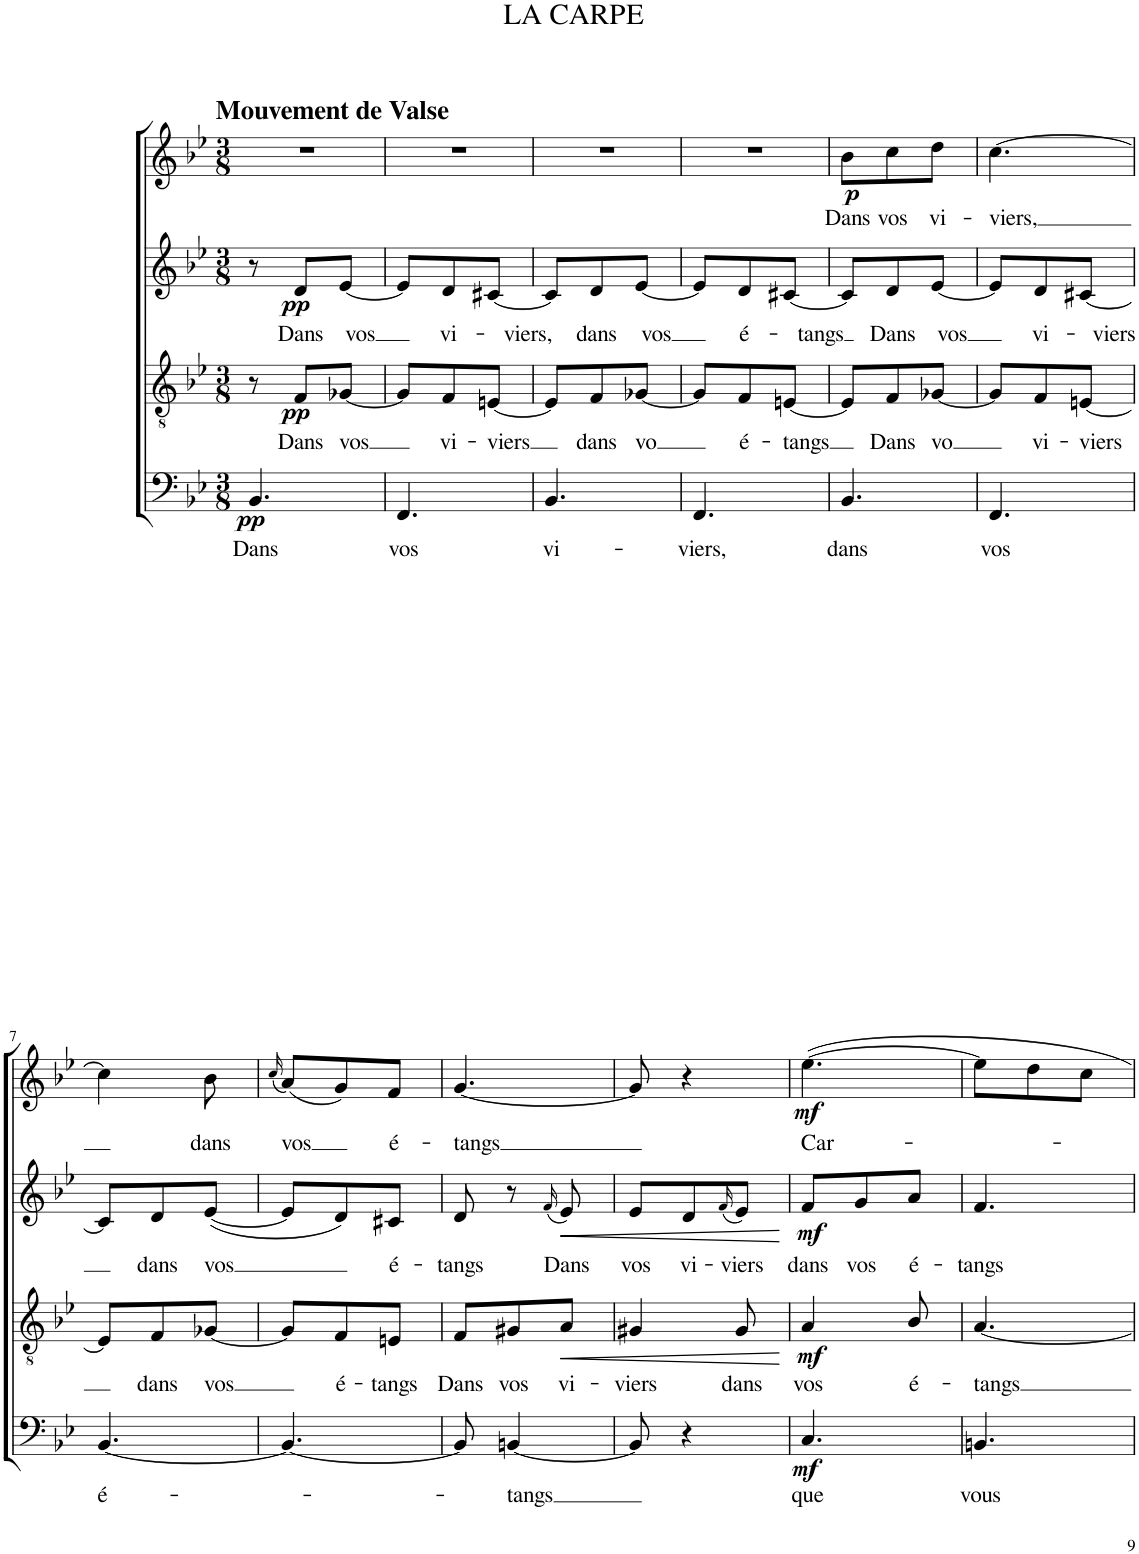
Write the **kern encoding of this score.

**kern	**text	**dynam	**kern	**text	**dynam	**kern	**text	**dynam	**kern	**text	**dynam
*part4	*part4	*part4	*part3	*part3	*part3	*part2	*part2	*part2	*part1	*part1	*part1
*staff4	*staff4	*staff4	*staff3	*staff3	*staff3	*staff2	*staff2	*staff2	*staff1	*staff1	*staff1
*I"Bass	*	*	*I"Tenor	*	*	*I"Alto	*	*	*I"Soprano	*	*
*clefF4	*	*	*clefGv2	*	*	*clefG2	*	*	*clefG2	*	*
*k[b-e-]	*	*	*k[b-e-]	*	*	*k[b-e-]	*	*	*k[b-e-]	*	*
*M3/8	*	*	*M3/8	*	*	*M3/8	*	*	*M3/8	*	*
=1	=1	=1	=1	=1	=1	=1	=1	=1	=1	=1	=1
!	!	!	!	!	!	!	!	!	!LO:TX:a:B:t=Mouvement de Valse	!	!
!	!LO:LY:b	!LO:DY:b	!	!	!	!	!	!	!	!	!
4.BB-/	Dans	pp	8r	.	.	8r	.	.	4.r	.	.
!	!	!	!	!LO:LY:b	!LO:DY:b	!	!LO:LY:b	!LO:DY:b	!	!	!
.	.	.	8F/L	Dans	pp	8d/L	Dans	pp	.	.	.
!	!	!	!	!LO:LY:b	!	!	!LO:LY:b	!	!	!	!
.	.	.	[8G-X/J	vos	.	[8e-/J	vos	.	.	.	.
=2	=2	=2	=2	=2	=2	=2	=2	=2	=2	=2	=2
!	!LO:LY:b	!	!	!	!	!	!	!	!	!	!
4.FF/	vos	.	8G-/L]	.	.	8e-/L]	.	.	4.r	.	.
!	!	!	!	!LO:LY:b	!	!	!LO:LY:b	!	!	!	!
.	.	.	8F/	vi-	.	8d/	vi-	.	.	.	.
!	!	!	!	!LO:LY:b	!	!	!LO:LY:b	!	!	!	!
.	.	.	[8En/J	-viers	.	[8c#X/J	-viers,	.	.	.	.
=3	=3	=3	=3	=3	=3	=3	=3	=3	=3	=3	=3
!	!LO:LY:b	!	!	!	!	!	!	!	!	!	!
4.BB-/	vi-	.	8E/L]	.	.	8c#/L]	.	.	4.r	.	.
!	!	!	!	!LO:LY:b	!	!	!LO:LY:b	!	!	!	!
.	.	.	8F/	dans	.	8d/	dans	.	.	.	.
!	!	!	!	!LO:LY:b	!	!	!LO:LY:b	!	!	!	!
.	.	.	[8G-X/J	vo	.	[8e-/J	vos	.	.	.	.
=4	=4	=4	=4	=4	=4	=4	=4	=4	=4	=4	=4
!	!LO:LY:b	!	!	!	!	!	!	!	!	!	!
4.FF/	-viers,	.	8G-/L]	.	.	8e-/L]	.	.	4.r	.	.
!	!	!	!	!LO:LY:b	!	!	!LO:LY:b	!	!	!	!
.	.	.	8F/	é-	.	8d/	é-	.	.	.	.
!	!	!	!	!LO:LY:b	!	!	!LO:LY:b	!	!	!	!
.	.	.	[8En/J	-tangs	.	[8c#X/J	-tangs	.	.	.	.
=5	=5	=5	=5	=5	=5	=5	=5	=5	=5	=5	=5
!	!LO:LY:b	!	!	!	!	!	!	!	!	!LO:LY:b	!LO:DY:b
4.BB-/	dans	.	8E/L]	.	.	8c#/L]	.	.	8b-\L	Dans	p
!	!	!	!	!LO:LY:b	!	!	!LO:LY:b	!	!	!LO:LY:b	!
.	.	.	8F/	Dans	.	8d/	Dans	.	8cc\	vos	.
!	!	!	!	!LO:LY:b	!	!	!LO:LY:b	!	!	!LO:LY:b	!
.	.	.	[8G-X/J	vo	.	[8e-/J	vos	.	8dd\J	vi-	.
=6	=6	=6	=6	=6	=6	=6	=6	=6	=6	=6	=6
!	!LO:LY:b	!	!	!	!	!	!	!	!	!LO:LY:b	!
4.FF/	vos	.	8G-/L]	.	.	8e-/L]	.	.	[4.cc\	-viers,	.
!	!	!	!	!LO:LY:b	!	!	!LO:LY:b	!	!	!	!
.	.	.	8F/	vi-	.	8d/	vi-	.	.	.	.
!	!	!	!	!LO:LY:b	!	!	!LO:LY:b	!	!	!	!
.	.	.	[8En/J	-viers	.	[8c#X/J	-viers	.	.	.	.
!!LO:LB:g=z
=7	=7	=7	=7	=7	=7	=7	=7	=7	=7	=7	=7
!	!LO:LY:b	!	!	!	!	!	!	!	!	!	!
[4.BB-/	é-	.	8E/L]	.	.	8c#/L]	.	.	4cc\]	.	.
!	!	!	!	!LO:LY:b	!	!	!LO:LY:b	!	!	!	!
.	.	.	8F/	dans	.	8d/	dans	.	.	.	.
!	!	!	!	!LO:LY:b	!	!	!LO:LY:b	!	!	!LO:LY:b	!
.	.	.	[8G-X/J	vos	.	([8e-/J	vos	.	8b-\	dans	.
=8	=8	=8	=8	=8	=8	=8	=8	=8	=8	=8	=8
.	.	.	.	.	.	.	.	.	(16qcc/	.	.
!	!	!	!	!	!	!	!	!	!	!LO:LY:b	!
4.BB-/_	.	.	8G-/L]	.	.	8e-/L]	.	.	(8a/L)	vos	.
!	!	!	!	!LO:LY:b	!	!	!	!	!	!	!
.	.	.	8F/	é-	.	8d/)	.	.	8g/)	.	.
!	!	!	!	!LO:LY:b	!	!	!LO:LY:b	!	!	!LO:LY:b	!
.	.	.	8En/J	-tangs	.	8c#X/J	é-	.	8f/J	é-	.
=9	=9	=9	=9	=9	=9	=9	=9	=9	=9	=9	=9
!	!	!	!	!LO:LY:b	!	!	!LO:LY:b	!	!	!LO:LY:b	!
8BB-/]	.	.	8F/L	Dans	.	8d/	-tangs	.	[4.g/	-tangs	.
!	!LO:LY:b	!	!	!LO:LY:b	!	!	!	!	!	!	!
[4BBn/	-tangs	.	8G#X/	vos	.	8r	.	.	.	.	.
.	.	.	.	.	.	(16qf/	.	.	.	.	.
!	!	!	!	!LO:LY:b	!LO:HP:b	!	!LO:LY:b	!	!	!	!
.	.	.	8A/J	vi-	<	8e-/)	Dans	.	.	.	.
=10	=10	=10	=10	=10	=10	=10	=10	=10	=10	=10	=10
!	!	!	!	!LO:LY:b	!	!	!LO:LY:b	!	!	!	!
8BB/]	.	.	4G#X/	-viers	.	8e-/L	vos	.	8g/]	.	.
!	!	!	!	!	!	!	!LO:LY:b	!	!	!	!
4r	.	.	.	.	.	8d/	vi-	.	4r	.	.
.	.	.	.	.	.	(16qf/	.	.	.	.	.
!	!	!	!	!LO:LY:b	!	!	!LO:LY:b	!	!	!	!
.	.	.	8G#/	dans	.	8e-/J)	-viers	.	.	.	.
.	.	.	.	.	[	.	.	.	.	.	.
=11	=11	=11	=11	=11	=11	=11	=11	=11	=11	=11	=11
!	!LO:LY:b	!LO:DY:b	!	!LO:LY:b	!LO:DY:b	!	!LO:LY:b	!LO:DY:b	!	!LO:LY:b	!LO:DY:b
4.C/	que	mf	4A/	vos	mf	8f/L	dans	mf	[4.ee-\	Car-	mf
!	!	!	!	!	!	!	!LO:LY:b	!	!	!	!
.	.	.	.	.	.	8g/	vos	.	.	.	.
!	!	!	!	!LO:LY:b	!	!	!LO:LY:b	!	!	!	!
.	.	.	8B-/	é-	.	8a/J	é-	.	.	.	.
=12	=12	=12	=12	=12	=12	=12	=12	=12	=12	=12	=12
!	!LO:LY:b	!	!	!LO:LY:b	!	!	!LO:LY:b	!	!	!	!
4.BBn/	vous	.	[4.A/	-tangs	.	4.f/	-tangs	.	8ee-\L]	.	.
.	.	.	.	.	.	.	.	.	8dd\	.	.
.	.	.	.	.	.	.	.	.	8cc\J	.	.
=	=	=	=	=	=	=	=	=	=	=	=
*-	*-	*-	*-	*-	*-	*-	*-	*-	*-	*-	*-
